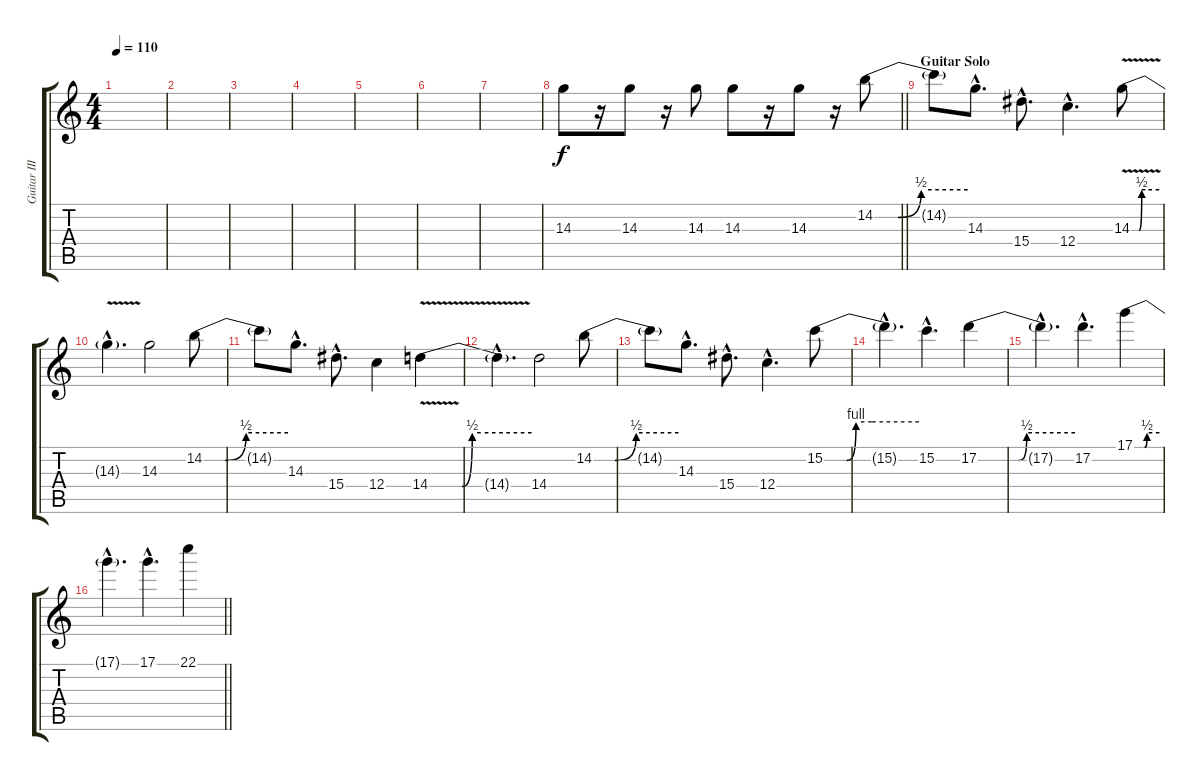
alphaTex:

\track ("Guitar III [Fills and Solo]" "Guitar III") {instrument distortionguitar}
\staff {score tabs}
\tuning (D4 A3 F3 C3 G2 C2) {hide}
\ts (4 4)
\tempo 110
\clef g2
\ks c
|
|
|
|
|
|
|
\barLineRight lightlight
14.3.8{volume 15} r.16 14.3.8 r.16 14.3.8 14.3.8 r.16 14.3.8 r.16 14.2{be (custom 0 0 15 0 30 2 60 2)}.8{volume 16} |
\section ("" "Guitar Solo")
14.2{t}.8 14.3{hac}.8{d} 15.4{hac}.8{d} 12.4{hac}.4{d} 14.3{be (custom 0 0 16 0 22 2 30 2 60 2) v}.8 |
14.3{hac t}.4{d} 14.3.2 14.2{be (custom 0 0 15 0 30 2 60 2)}.8 |
14.2{t}.8 14.3{hac}.8{d} 15.4{hac}.8{d} 12.4.4 14.4{be (custom 0 0 19 0 25 2 30 2 60 2) v}.4 |
14.4{hac t}.4{d} 14.4.2 14.2{be (custom 0 0 15 0 30 2 60 2)}.8 |
14.2{t}.8 14.3{hac}.8{d} 15.4{hac}.8{d} 12.4{hac}.4{d} 15.2{be (custom 0 0 14 0 20 4 30 4 60 4)}.8 |
15.2{hac t}.4{d} 15.2{hac}.4{d} 17.2{be (custom 0 0 22 0 25 0 30 2 60 2)}.4 |
17.2{hac t}.4{d} 17.2{hac}.4{d} 17.1{be (custom 0 0 24 0 30 2 60 2)}.4 |
\barLineRight lightlight
17.1{hac t}.4{d} 17.1{hac}.4{d} 22.1.4
